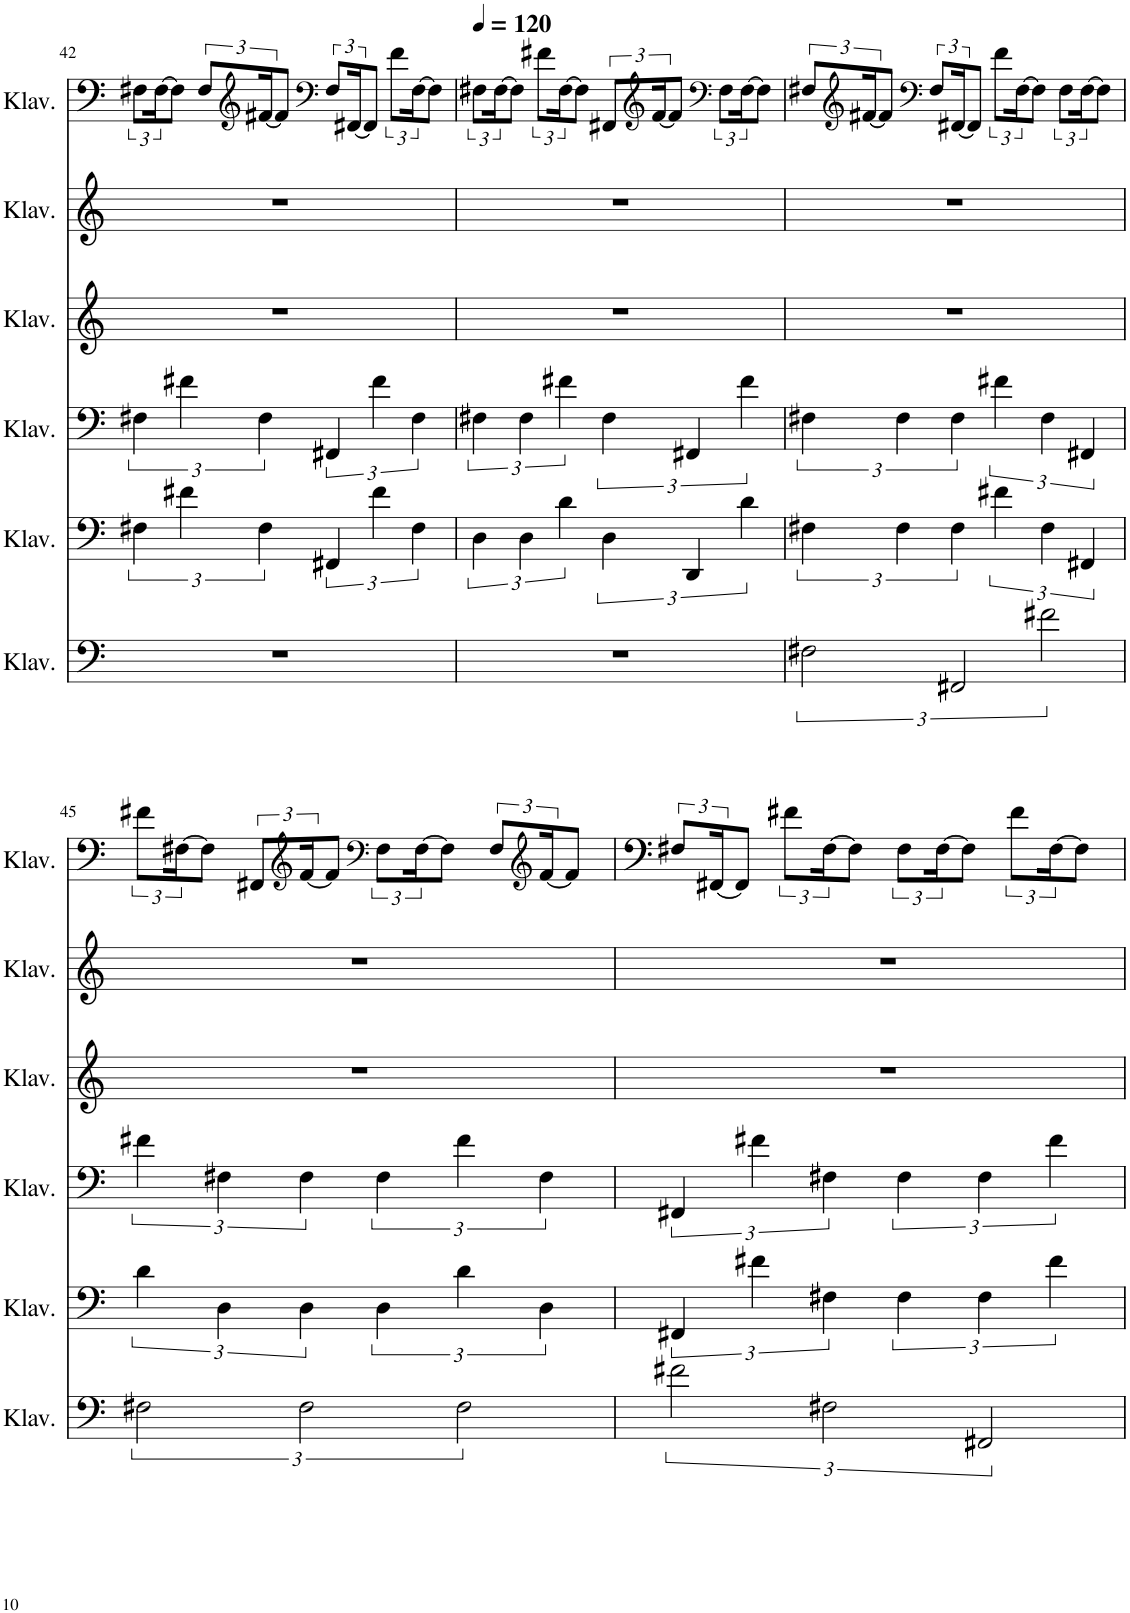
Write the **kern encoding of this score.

**kern	**kern	**kern	**kern	**kern	**kern
*part6	*part5	*part4	*part3	*part2	*part1
*staff6	*staff5	*staff4	*staff3	*staff2	*staff1
*I"Klavier	*I"Klavier	*I"Klavier	*I"Klavier	*I"Klavier	*I"Klavier
*I'Klav.	*I'Klav.	*I'Klav.	*I'Klav.	*I'Klav.	*I'Klav.
!!LO:PB:g=z
*clefF4	*clefF4	*clefF4	*clefG2	*clefG2	*clefG2
*k[]	*k[]	*k[]	*k[]	*k[]	*k[]
*M4/4	*M4/4	*M4/4	*M4/4	*M4/4	*M4/4
=42	=42	=42	=42	=42	=42
1r	6F#X\	6F#X\	1r	1r	12F#X\L
.	.	.	.	.	[24F#\K
.	.	.	.	.	8F#\J]
.	6f#X\	6f#X\	.	.	.
.	.	.	.	.	12F#/L
*	*	*	*	*	*clefG2
.	6F#\	6F#\	.	.	[24f#X/K
.	.	.	.	.	8f#/J]
*	*	*	*	*	*clefF4
.	6FF#X/	6FF#X/	.	.	12F#/L
.	.	.	.	.	[24FF#X/K
.	.	.	.	.	8FF#/J]
.	6f#\	6f#\	.	.	.
.	.	.	.	.	12f#\L
.	6F#\	6F#\	.	.	[24F#\K
.	.	.	.	.	8F#\J]
=43	=43	=43	=43	=43	=43
*	*	*	*	*	*MM120
1r	6D\	6F#X\	1r	1r	12F#X\L
.	.	.	.	.	[24F#\K
.	.	.	.	.	8F#\J]
.	6D\	6F#\	.	.	.
.	.	.	.	.	12f#X\L
.	6d\	6f#X\	.	.	[24F#\K
.	.	.	.	.	8F#\J]
.	6D\	6F#\	.	.	12FF#X/L
*	*	*	*	*	*clefG2
.	.	.	.	.	[24f#/K
.	.	.	.	.	8f#/J]
.	6DD/	6FF#X/	.	.	.
*	*	*	*	*	*clefF4
.	.	.	.	.	12F#\L
.	6d\	6f#\	.	.	[24F#\K
.	.	.	.	.	8F#\J]
=44	=44	=44	=44	=44	=44
3F#X\	6F#X\	6F#X\	1r	1r	12F#X/L
*	*	*	*	*	*clefG2
.	.	.	.	.	[24f#X/K
.	.	.	.	.	8f#/J]
.	6F#\	6F#\	.	.	.
*	*	*	*	*	*clefF4
.	.	.	.	.	12F#/L
3FF#X/	6F#\	6F#\	.	.	[24FF#X/K
.	.	.	.	.	8FF#/J]
.	6f#X\	6f#X\	.	.	12f#\L
.	.	.	.	.	[24F#\K
.	.	.	.	.	8F#\J]
3f#X\	6F#\	6F#\	.	.	.
.	.	.	.	.	12F#\L
.	6FF#X/	6FF#X/	.	.	[24F#\K
.	.	.	.	.	8F#\J]
!!LO:LB:g=z
=45	=45	=45	=45	=45	=45
3F#X\	6d\	6f#X\	1r	1r	12f#X\L
.	.	.	.	.	[24F#X\K
.	.	.	.	.	8F#\J]
.	6D\	6F#X\	.	.	.
.	.	.	.	.	12FF#X/L
*	*	*	*	*	*clefG2
3F#\	6D\	6F#\	.	.	[24f#/K
.	.	.	.	.	8f#/J]
*	*	*	*	*	*clefF4
.	6D\	6F#\	.	.	12F#\L
.	.	.	.	.	[24F#\K
.	.	.	.	.	8F#\J]
3F#\	6d\	6f#\	.	.	.
.	.	.	.	.	12F#/L
*	*	*	*	*	*clefG2
.	6D\	6F#\	.	.	[24f#/K
.	.	.	.	.	8f#/J]
=46	=46	=46	=46	=46	=46
3f#X\	6FF#X/	6FF#X/	1r	1r	12F#X/L
.	.	.	.	.	[24FF#X/K
.	.	.	.	.	8FF#/J]
.	6f#X\	6f#X\	.	.	.
.	.	.	.	.	12f#X\L
3F#X\	6F#X\	6F#X\	.	.	[24F#\K
.	.	.	.	.	8F#\J]
.	6F#\	6F#\	.	.	12F#\L
.	.	.	.	.	[24F#\K
.	.	.	.	.	8F#\J]
3FF#X/	6F#\	6F#\	.	.	.
.	.	.	.	.	12f#\L
.	6f#\	6f#\	.	.	[24F#\K
.	.	.	.	.	8F#\J]
=	=	=	=	=	=
*-	*-	*-	*-	*-	*-
